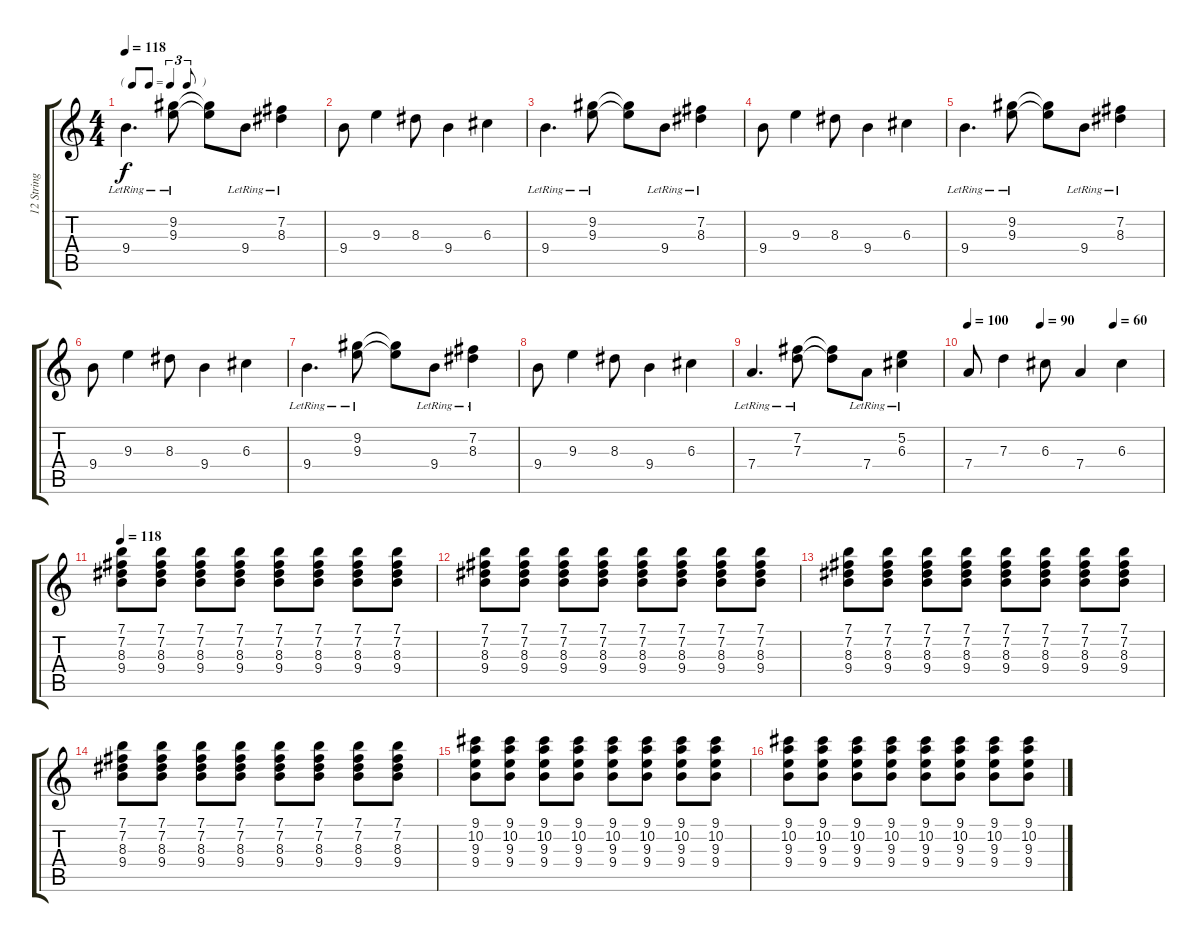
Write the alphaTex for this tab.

\track ("12 String Electric" "12 String ") {instrument acousticguitarnylon}
\staff {score tabs}
\tuning (E4 B3 G3 D3 A2 E2) {hide}
\ts (4 4)
\tf triplet8th
\tempo 118
\tempo 110
\tempo 118
\clef g2
\ks c
9.4{lr}.4{d dy f volume 13 instrument acousticguitarnylon} (9.2{lr} 9.3{lr}).8 (9.2{t} 9.3{t}).8 9.4{lr}.8 (7.2{lr} 8.3{lr}).4 |
9.4.8 9.3.4 8.3.8 9.4.4 6.3.4 |
9.4{lr}.4{d} (9.2{lr} 9.3{lr}).8 (9.2{t} 9.3{t}).8 9.4{lr}.8 (7.2{lr} 8.3{lr}).4 |
9.4.8 9.3.4 8.3.8 9.4.4 6.3.4 |
9.4{lr}.4{d} (9.2{lr} 9.3{lr}).8 (9.2{t} 9.3{t}).8 9.4{lr}.8 (7.2{lr} 8.3{lr}).4 |
9.4.8 9.3.4 8.3.8 9.4.4 6.3.4 |
9.4{lr}.4{d} (9.2{lr} 9.3{lr}).8 (9.2{t} 9.3{t}).8 9.4{lr}.8 (7.2{lr} 8.3{lr}).4 |
9.4.8 9.3.4 8.3.8 9.4.4 6.3.4 |
7.4{lr}.4{d} (7.2{lr} 7.3{lr}).8 (7.2{t} 7.3{t}).8 7.4{lr}.8 (5.2{lr} 6.3{lr}).4 |
\tempo 100
\tempo (90 0.375)
\tempo (60 0.75)
7.4.8 7.3.4 6.3.8 7.4.4 6.3.4 |
\tempo 118
(7.1 7.2 8.3 9.4).8{volume 7} (7.1 7.2 8.3 9.4).8 (7.1 7.2 8.3 9.4).8 (7.1 7.2 8.3 9.4).8 (7.1 7.2 8.3 9.4).8 (7.1 7.2 8.3 9.4).8 (7.1 7.2 8.3 9.4).8 (7.1 7.2 8.3 9.4).8 |
(7.1 7.2 8.3 9.4).8 (7.1 7.2 8.3 9.4).8 (7.1 7.2 8.3 9.4).8 (7.1 7.2 8.3 9.4).8 (7.1 7.2 8.3 9.4).8 (7.1 7.2 8.3 9.4).8 (7.1 7.2 8.3 9.4).8 (7.1 7.2 8.3 9.4).8 |
(7.1 7.2 8.3 9.4).8 (7.1 7.2 8.3 9.4).8 (7.1 7.2 8.3 9.4).8 (7.1 7.2 8.3 9.4).8 (7.1 7.2 8.3 9.4).8 (7.1 7.2 8.3 9.4).8 (7.1 7.2 8.3 9.4).8 (7.1 7.2 8.3 9.4).8 |
(7.1 7.2 8.3 9.4).8 (7.1 7.2 8.3 9.4).8 (7.1 7.2 8.3 9.4).8 (7.1 7.2 8.3 9.4).8 (7.1 7.2 8.3 9.4).8 (7.1 7.2 8.3 9.4).8 (7.1 7.2 8.3 9.4).8 (7.1 7.2 8.3 9.4).8 |
(9.1 10.2 9.3 9.4).8 (9.1 10.2 9.3 9.4).8 (9.1 10.2 9.3 9.4).8 (9.1 10.2 9.3 9.4).8 (9.1 10.2 9.3 9.4).8 (9.1 10.2 9.3 9.4).8 (9.1 10.2 9.3 9.4).8 (9.1 10.2 9.3 9.4).8 |
(9.1 10.2 9.3 9.4).8 (9.1 10.2 9.3 9.4).8 (9.1 10.2 9.3 9.4).8 (9.1 10.2 9.3 9.4).8 (9.1 10.2 9.3 9.4).8 (9.1 10.2 9.3 9.4).8 (9.1 10.2 9.3 9.4).8 (9.1 10.2 9.3 9.4).8
